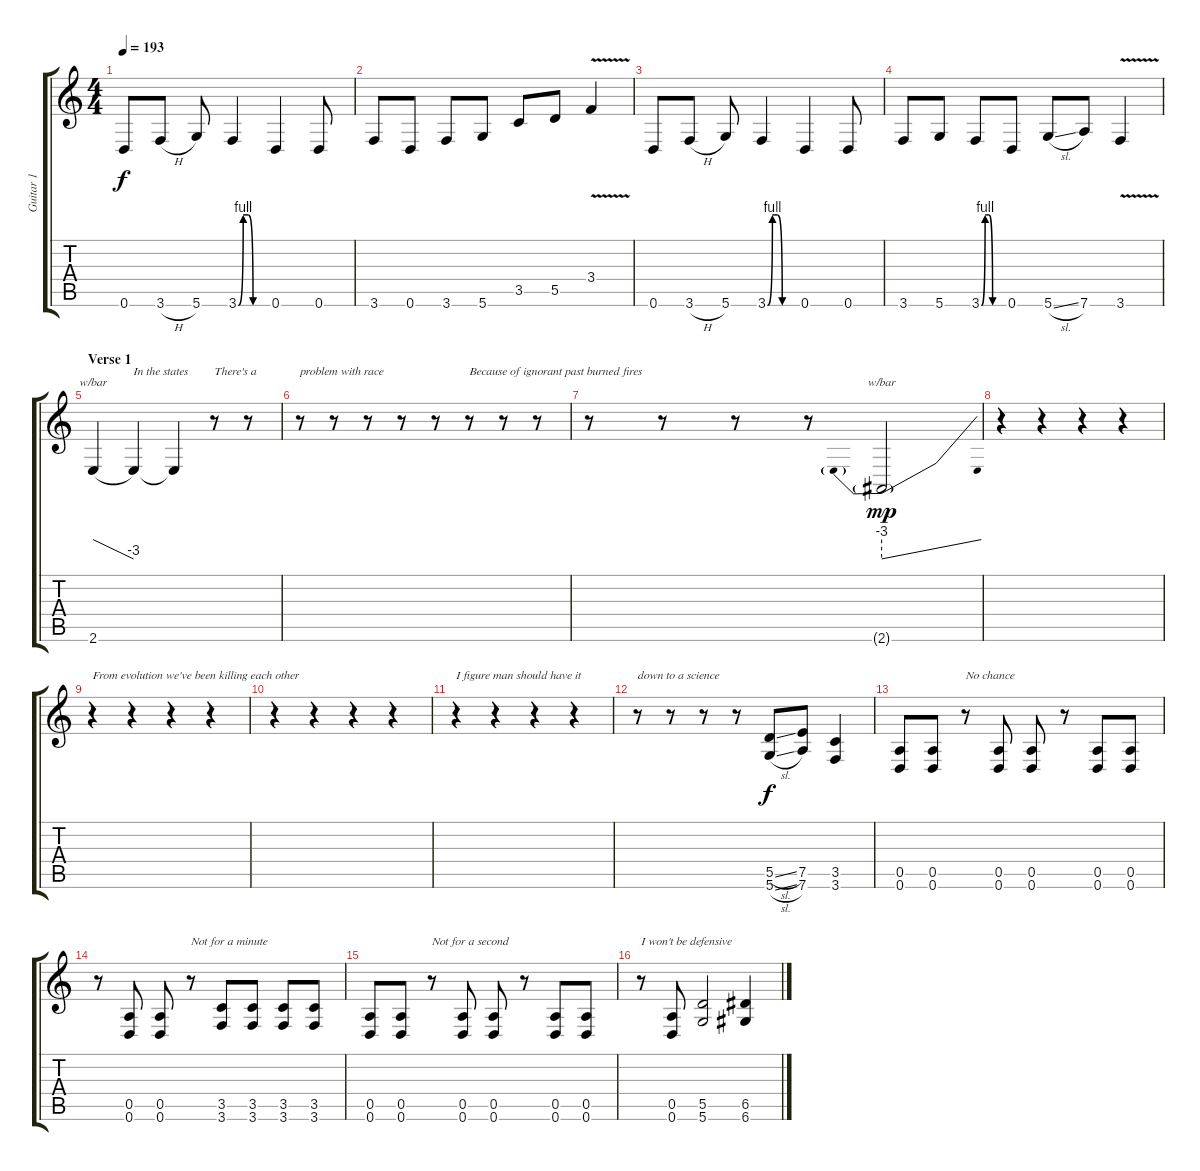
\track ("Guitar 1" "Guitar 1") {instrument distortionguitar}
\staff {score tabs}
\tuning (E4 B3 G3 D3 A2 D2) {hide}
\ts (4 4)
\tempo 193
\clef g2
\ks c
0.6.8{dy f} 3.6{h}.8 5.6.8 3.6{be (custom 0 0 10 4 20 4 30 0 45 0 60 0)}.4 0.6.4 0.6.8 |
3.6.8 0.6.8 3.6.8 5.6.8 3.5.8 5.5.8 3.4{v}.4 |
0.6.8 3.6{h}.8 5.6.8 3.6{be (custom 0 0 10 4 15 4 20 4 30 0 45 0 60 0)}.4 0.6.4 0.6.8 |
3.6.8 5.6.8 3.6{be (custom 0 0 10 4 15 4 20 4 30 0 45 0 60 0)}.8 0.6.8 5.6{sl}.8 7.6.8 3.6{v}.4 |
\section ("" "Verse 1")
2.6.4{tbe (dive default 0 0 60 -12)} 2.6{t}.4{txt "In the states"} 2.6{t}.4 r.8{txt "There's a "} r.8 |
r.8{txt "problem with race"} r.8 r.8 r.8 r.8 r.8{txt "Because of ignorant past burned fires"} r.8 r.8 |
r.8 r.8 r.8 r.8 2.6{g}.2{tbe (predivedive default 0 -12 60 0) dy mp} |
r.4 r.4 r.4 r.4 |
r.4{txt "From evolution we've been killing each other"} r.4 r.4 r.4 |
r.4 r.4 r.4 r.4 |
r.4{txt "I figure man should have it "} r.4 r.4 r.4 |
r.8{txt "down to a science"} r.8 r.8 r.8 (5.5{sl} 5.6{sl}).8{dy f} (7.5 7.6).8 (3.5 3.6).4 |
(0.5 0.6).8 (0.5 0.6).8 r.8{txt "No chance"} (0.5 0.6).8 (0.5 0.6).8 r.8 (0.5 0.6).8 (0.5 0.6).8 |
r.8 (0.5 0.6).8 (0.5 0.6).8 r.8{txt "Not for a minute"} (3.5 3.6).8 (3.5 3.6).8 (3.5 3.6).8 (3.5 3.6).8 |
(0.5 0.6).8 (0.5 0.6).8 r.8{txt "Not for a second "} (0.5 0.6).8 (0.5 0.6).8 r.8 (0.5 0.6).8 (0.5 0.6).8 |
r.8{txt "I won't be defensive"} (0.5 0.6).8 (5.5 5.6).2 (6.5 6.6).4
